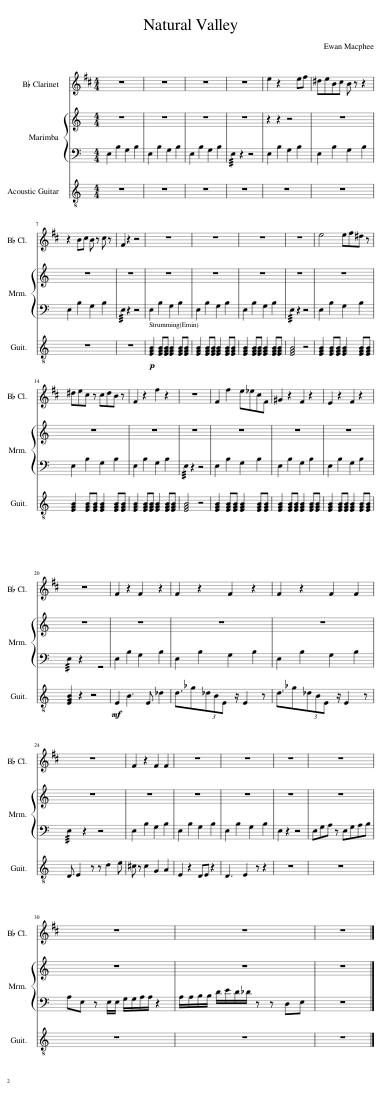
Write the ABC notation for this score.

X:1
%%score 1 2 3
L:1/8
M:4/4
I:linebreak $
K:C
V:1 treble transpose=-2
V:2 bass
V:3 treble-8
V:1
[K:D] z8 | z8 | z8 | z8 | e2 z2 x2 ef | %5
 ^deBc B z z2 |$ z2 Bc B z c z | F2 z2 z4 | z8 | z8 | %10
 z8 | z8 | e4 ef^d z |$ ^dec z cdB z | F2 z2 f2 z2 | %15
 z8 | F2 f2 e_ecF | ^G2 z2 F2 z2 | E2 z2 F2 z2 |$ z8 | %20
 F2 z2 F2 z2 | F2 z2 F2 z2 | F2 z2 F2 F2 |$ z8 | F2 z2 F2 F2 | %25
 z8 | z8 | z8 | z8 |$ z8 | %30
 z8 | z8 |] %32
V:2
 E,2 B,2 G,2 B,2 | E,2 B,2 G,2 B,2 | E,2 B,2 G,2 B,2 | !///!E,2 z2 z4 | E,2 B,2 G,2 B,2 | %5
 E,2 B,2 G,2 B,2 |$ E,2 B,2 G,2 B,2 | !///!E,2 z2 z4 | E,2 B,2 G,2 B,2 | E,2 B,2 G,2 B,2 | %10
 E,2 B,2 G,2 B,2 | !///!E,2 z2 z4 | E,2 B,2 G,2 B,2 |$ E,2 B,2 G,2 B,2 | E,2 B,2 G,2 B,2 | %15
 !///!E,2 z2 z4 | E,2 B,2 G,2 B,2 | E,2 B,2 G,2 B,2 | E,2 B,2 G,2 B,2 |$ !///!E,2 z2 z4 | %20
 E,2 B,2 G,2 B,2 | E,2 B,2 G,2 B,2 | E,2 B,2 G,2 B,2 |$ !///!E,2 z2 z4 | E,2 B,2 G,2 B,2 | %25
 E,2 B,2 G,2 B,2 | E,2 B,2 G,2 B,2 | E,2 z2 z4 | E,G,A, z E,G,A,B, |$ A,E, z E,/E,/ G,/G,/A,/A,/ z2 | %30
 A,/A,/B,/B,/ D/E/D/_D/ z z D,E, | z8 |] %32
V:3
 z8 | z8 | z8 | z8 | z8 | %5
 z8 |$ z8 | z8 |!p! [EGB]2 [EGB][EGB] [EGB]2 [EGB][EGB] | [EGB]2 [EGB][EGB] [EGB]2 [EGB][EGB] | %10
 [EGB]2 [EGB][EGB] [EGB]2 [EGB][EGB] | [EGB]4 z4 | [EGB]2 [EGB][EGB] [EGB]2 [EGB][EGB] |$ [EGB]2 [EGB][EGB] [EGB]2 [EGB][EGB] | [EGB]2 [EGB][EGB] [EGB]2 [EGB][EGB] | %15
 [EGB]4 z4 | [EGB]2 [EGB][EGB] [EGB]2 [EGB][EGB] | [EGB]2 [EGB][EGB] [EGB]2 [EGB][EGB] | [EGB]2 [EGB][EGB] [EGB]2 [EGB][EGB] |$ [EGB]2 z2 z4 | %20
!mf! E2 B3 E _d2 | d3/2_g(3_dBE z/ E2 z | d3/2_g(3_dBE z/ E2 z |$ D E2 z z d2 e | ^c z c2 G2 A2 | %25
 E2 z2 DE z2 | D3 E2 z z2 | z8 | z8 |$ z8 | %30
 z8 | z8 |] %32
